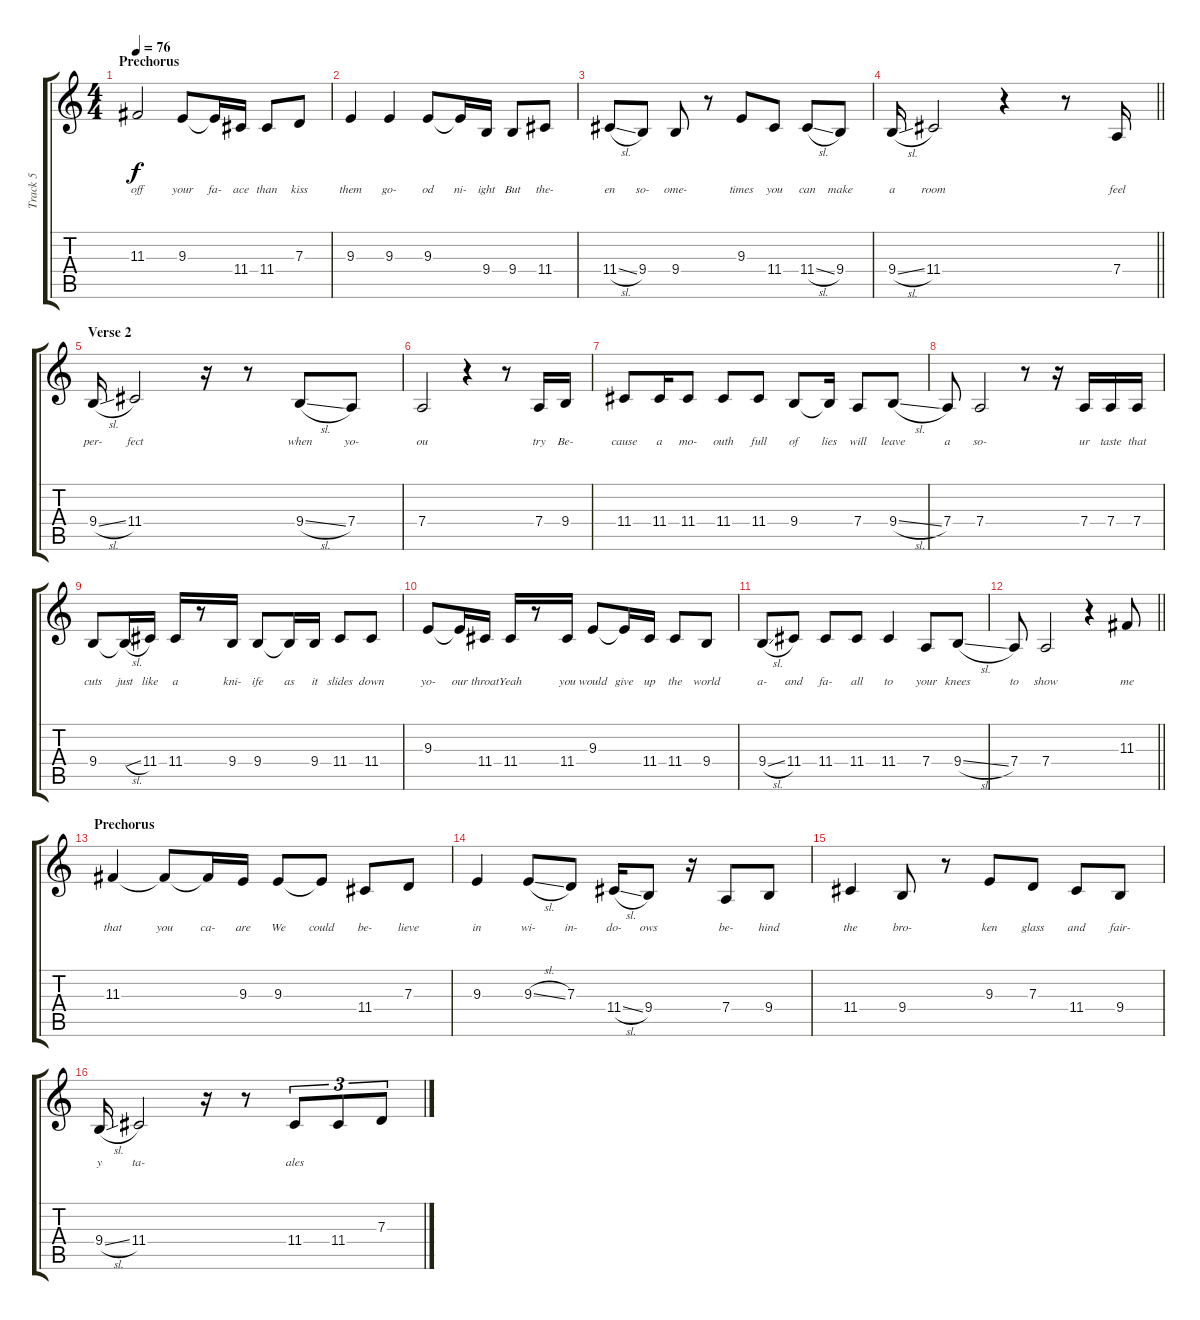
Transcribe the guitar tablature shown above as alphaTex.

\track ("Track 5" "Track 5") {instrument violin}
\staff {score tabs}
\tuning (E4 B3 G3 D3 A2 D2) {hide}
\ts (4 4)
\section ("" "Prechorus")
\tempo 76
\clef g2
\ks c
11.3.2{lyrics (0 "off") lyrics (1 "") lyrics (2 "") lyrics (3 "") lyrics (4 "") dy f} 9.3.8{lyrics (0 "your") lyrics (1 "") lyrics (2 "") lyrics (3 "") lyrics (4 "")} 9.3{t}.16{lyrics (0 "fa-") lyrics (1 "") lyrics (2 "") lyrics (3 "") lyrics (4 "")} 11.4.16{lyrics (0 "ace") lyrics (1 "") lyrics (2 "") lyrics (3 "") lyrics (4 "")} 11.4.8{lyrics (0 "than") lyrics (1 "") lyrics (2 "") lyrics (3 "") lyrics (4 "")} 7.3.8{lyrics (0 "kiss") lyrics (1 "") lyrics (2 "") lyrics (3 "") lyrics (4 "")} |
9.3.4{lyrics (0 "them") lyrics (1 "") lyrics (2 "") lyrics (3 "") lyrics (4 "")} 9.3.4{lyrics (0 "go-") lyrics (1 "") lyrics (2 "") lyrics (3 "") lyrics (4 "")} 9.3.8{lyrics (0 "od") lyrics (1 "") lyrics (2 "") lyrics (3 "") lyrics (4 "")} 9.3{t}.16{lyrics (0 "ni-") lyrics (1 "") lyrics (2 "") lyrics (3 "") lyrics (4 "")} 9.4.16{lyrics (0 "ight") lyrics (1 "") lyrics (2 "") lyrics (3 "") lyrics (4 "")} 9.4.8{lyrics (0 "But") lyrics (1 "") lyrics (2 "") lyrics (3 "") lyrics (4 "")} 11.4.8{lyrics (0 "the-") lyrics (1 "") lyrics (2 "") lyrics (3 "") lyrics (4 "")} |
11.4{sl}.8{lyrics (0 "en") lyrics (1 "") lyrics (2 "") lyrics (3 "") lyrics (4 "")} 9.4.8{lyrics (0 "so-") lyrics (1 "") lyrics (2 "") lyrics (3 "") lyrics (4 "")} 9.4.8{lyrics (0 "ome-") lyrics (1 "") lyrics (2 "") lyrics (3 "") lyrics (4 "")} r.8 9.3.8{lyrics (0 "times") lyrics (1 "") lyrics (2 "") lyrics (3 "") lyrics (4 "")} 11.4.8{lyrics (0 "you") lyrics (1 "") lyrics (2 "") lyrics (3 "") lyrics (4 "")} 11.4{sl}.8{lyrics (0 "can") lyrics (1 "") lyrics (2 "") lyrics (3 "") lyrics (4 "")} 9.4.8{lyrics (0 "make") lyrics (1 "") lyrics (2 "") lyrics (3 "") lyrics (4 "")} |
\barLineRight lightlight
9.4{sl}.16{lyrics (0 "a") lyrics (1 "") lyrics (2 "") lyrics (3 "") lyrics (4 "")} 11.4.2{lyrics (0 "room") lyrics (1 "") lyrics (2 "") lyrics (3 "") lyrics (4 "")} r.4 r.8 7.4.16{lyrics (0 "feel") lyrics (1 "") lyrics (2 "") lyrics (3 "") lyrics (4 "")} |
\section ("" "Verse 2")
9.4{sl}.16{lyrics (0 "per-") lyrics (1 "") lyrics (2 "") lyrics (3 "") lyrics (4 "")} 11.4.2{lyrics (0 "fect") lyrics (1 "") lyrics (2 "") lyrics (3 "") lyrics (4 "")} r.16 r.8 9.4{sl}.8{lyrics (0 "when") lyrics (1 "") lyrics (2 "") lyrics (3 "") lyrics (4 "")} 7.4.8{lyrics (0 "yo-") lyrics (1 "") lyrics (2 "") lyrics (3 "") lyrics (4 "")} |
7.4.2{lyrics (0 "ou") lyrics (1 "") lyrics (2 "") lyrics (3 "") lyrics (4 "")} r.4 r.8 7.4.16{lyrics (0 "try") lyrics (1 "") lyrics (2 "") lyrics (3 "") lyrics (4 "")} 9.4.16{lyrics (0 "Be-") lyrics (1 "") lyrics (2 "") lyrics (3 "") lyrics (4 "")} |
11.4.8{lyrics (0 "cause") lyrics (1 "") lyrics (2 "") lyrics (3 "") lyrics (4 "")} 11.4.16{lyrics (0 "a") lyrics (1 "") lyrics (2 "") lyrics (3 "") lyrics (4 "")} 11.4.8{lyrics (0 "mo-") lyrics (1 "") lyrics (2 "") lyrics (3 "") lyrics (4 "")} 11.4.8{lyrics (0 "outh") lyrics (1 "") lyrics (2 "") lyrics (3 "") lyrics (4 "")} 11.4.8{lyrics (0 "full") lyrics (1 "") lyrics (2 "") lyrics (3 "") lyrics (4 "")} 9.4.8{lyrics (0 "of") lyrics (1 "") lyrics (2 "") lyrics (3 "") lyrics (4 "")} 9.4{t}.16{lyrics (0 "lies") lyrics (1 "") lyrics (2 "") lyrics (3 "") lyrics (4 "")} 7.4.8{lyrics (0 "will") lyrics (1 "") lyrics (2 "") lyrics (3 "") lyrics (4 "")} 9.4{sl}.8{lyrics (0 "leave") lyrics (1 "") lyrics (2 "") lyrics (3 "") lyrics (4 "")} |
7.4.8{lyrics (0 "a") lyrics (1 "") lyrics (2 "") lyrics (3 "") lyrics (4 "")} 7.4.2{lyrics (0 "so-") lyrics (1 "") lyrics (2 "") lyrics (3 "") lyrics (4 "")} r.8 r.16 7.4.16{lyrics (0 "ur") lyrics (1 "") lyrics (2 "") lyrics (3 "") lyrics (4 "")} 7.4.16{lyrics (0 "taste") lyrics (1 "") lyrics (2 "") lyrics (3 "") lyrics (4 "")} 7.4.16{lyrics (0 "that") lyrics (1 "") lyrics (2 "") lyrics (3 "") lyrics (4 "")} |
9.4.8{lyrics (0 "cuts") lyrics (1 "") lyrics (2 "") lyrics (3 "") lyrics (4 "")} 9.4{sl t}.16{lyrics (0 "just") lyrics (1 "") lyrics (2 "") lyrics (3 "") lyrics (4 "")} 11.4.16{lyrics (0 "like") lyrics (1 "") lyrics (2 "") lyrics (3 "") lyrics (4 "")} 11.4.16{lyrics (0 "a") lyrics (1 "") lyrics (2 "") lyrics (3 "") lyrics (4 "")} r.8 9.4.16{lyrics (0 "kni-") lyrics (1 "") lyrics (2 "") lyrics (3 "") lyrics (4 "")} 9.4.8{lyrics (0 "ife") lyrics (1 "") lyrics (2 "") lyrics (3 "") lyrics (4 "")} 9.4{t}.16{lyrics (0 "as") lyrics (1 "") lyrics (2 "") lyrics (3 "") lyrics (4 "")} 9.4.16{lyrics (0 "it") lyrics (1 "") lyrics (2 "") lyrics (3 "") lyrics (4 "")} 11.4.8{lyrics (0 "slides") lyrics (1 "") lyrics (2 "") lyrics (3 "") lyrics (4 "")} 11.4.8{lyrics (0 "down") lyrics (1 "") lyrics (2 "") lyrics (3 "") lyrics (4 "")} |
9.3.8{lyrics (0 "yo-") lyrics (1 "") lyrics (2 "") lyrics (3 "") lyrics (4 "")} 9.3{t}.16{lyrics (0 "our") lyrics (1 "") lyrics (2 "") lyrics (3 "") lyrics (4 "")} 11.4.16{lyrics (0 "throat") lyrics (1 "") lyrics (2 "") lyrics (3 "") lyrics (4 "")} 11.4.16{lyrics (0 "Yeah") lyrics (1 "") lyrics (2 "") lyrics (3 "") lyrics (4 "")} r.8 11.4.16{lyrics (0 "you") lyrics (1 "") lyrics (2 "") lyrics (3 "") lyrics (4 "")} 9.3.8{lyrics (0 "would") lyrics (1 "") lyrics (2 "") lyrics (3 "") lyrics (4 "")} 9.3{t}.16{lyrics (0 "give") lyrics (1 "") lyrics (2 "") lyrics (3 "") lyrics (4 "")} 11.4.16{lyrics (0 "up") lyrics (1 "") lyrics (2 "") lyrics (3 "") lyrics (4 "")} 11.4.8{lyrics (0 "the") lyrics (1 "") lyrics (2 "") lyrics (3 "") lyrics (4 "")} 9.4.8{lyrics (0 "world") lyrics (1 "") lyrics (2 "") lyrics (3 "") lyrics (4 "")} |
9.4{sl}.8{lyrics (0 "a-") lyrics (1 "") lyrics (2 "") lyrics (3 "") lyrics (4 "")} 11.4.8{lyrics (0 "and") lyrics (1 "") lyrics (2 "") lyrics (3 "") lyrics (4 "")} 11.4.8{lyrics (0 "fa-") lyrics (1 "") lyrics (2 "") lyrics (3 "") lyrics (4 "")} 11.4.8{lyrics (0 "all") lyrics (1 "") lyrics (2 "") lyrics (3 "") lyrics (4 "")} 11.4.4{lyrics (0 "to") lyrics (1 "") lyrics (2 "") lyrics (3 "") lyrics (4 "")} 7.4.8{lyrics (0 "your") lyrics (1 "") lyrics (2 "") lyrics (3 "") lyrics (4 "")} 9.4{sl}.8{lyrics (0 "knees") lyrics (1 "") lyrics (2 "") lyrics (3 "") lyrics (4 "")} |
\barLineRight lightlight
7.4.8{lyrics (0 "to") lyrics (1 "") lyrics (2 "") lyrics (3 "") lyrics (4 "")} 7.4.2{lyrics (0 "show") lyrics (1 "") lyrics (2 "") lyrics (3 "") lyrics (4 "")} r.4 11.3.8{lyrics (0 "me") lyrics (1 "") lyrics (2 "") lyrics (3 "") lyrics (4 "")} |
\section ("" "Prechorus")
11.3.4{lyrics (0 "that") lyrics (1 "") lyrics (2 "") lyrics (3 "") lyrics (4 "")} 11.3{t}.8{lyrics (0 "you") lyrics (1 "") lyrics (2 "") lyrics (3 "") lyrics (4 "")} 11.3{t}.16{lyrics (0 "ca-") lyrics (1 "") lyrics (2 "") lyrics (3 "") lyrics (4 "")} 9.3.16{lyrics (0 "are") lyrics (1 "") lyrics (2 "") lyrics (3 "") lyrics (4 "")} 9.3.8{lyrics (0 "We") lyrics (1 "") lyrics (2 "") lyrics (3 "") lyrics (4 "")} 9.3{t}.8{lyrics (0 "could") lyrics (1 "") lyrics (2 "") lyrics (3 "") lyrics (4 "")} 11.4.8{lyrics (0 "be-") lyrics (1 "") lyrics (2 "") lyrics (3 "") lyrics (4 "")} 7.3.8{lyrics (0 "lieve") lyrics (1 "") lyrics (2 "") lyrics (3 "") lyrics (4 "")} |
9.3.4{lyrics (0 "in") lyrics (1 "") lyrics (2 "") lyrics (3 "") lyrics (4 "")} 9.3{sl}.8{lyrics (0 "wi-") lyrics (1 "") lyrics (2 "") lyrics (3 "") lyrics (4 "")} 7.3.8{lyrics (0 "in-") lyrics (1 "") lyrics (2 "") lyrics (3 "") lyrics (4 "")} 11.4{sl}.16{lyrics (0 "do-") lyrics (1 "") lyrics (2 "") lyrics (3 "") lyrics (4 "")} 9.4.8{lyrics (0 "ows") lyrics (1 "") lyrics (2 "") lyrics (3 "") lyrics (4 "")} r.16 7.4.8{lyrics (0 "be-") lyrics (1 "") lyrics (2 "") lyrics (3 "") lyrics (4 "")} 9.4.8{lyrics (0 "hind") lyrics (1 "") lyrics (2 "") lyrics (3 "") lyrics (4 "")} |
11.4.4{lyrics (0 "the") lyrics (1 "") lyrics (2 "") lyrics (3 "") lyrics (4 "")} 9.4.8{lyrics (0 "bro-") lyrics (1 "") lyrics (2 "") lyrics (3 "") lyrics (4 "")} r.8 9.3.8{lyrics (0 "ken") lyrics (1 "") lyrics (2 "") lyrics (3 "") lyrics (4 "")} 7.3.8{lyrics (0 "glass") lyrics (1 "") lyrics (2 "") lyrics (3 "") lyrics (4 "")} 11.4.8{lyrics (0 "and") lyrics (1 "") lyrics (2 "") lyrics (3 "") lyrics (4 "")} 9.4.8{lyrics (0 "fair-") lyrics (1 "") lyrics (2 "") lyrics (3 "") lyrics (4 "")} |
9.4{sl}.16{lyrics (0 "y") lyrics (1 "") lyrics (2 "") lyrics (3 "") lyrics (4 "")} 11.4.2{lyrics (0 "ta-") lyrics (1 "") lyrics (2 "") lyrics (3 "") lyrics (4 "")} r.16 r.8 11.4.8{tu (3 2) lyrics (0 "ales") lyrics (1 "") lyrics (2 "") lyrics (3 "") lyrics (4 "")} 11.4.8{tu (3 2)} 7.3.8{tu (3 2)}
